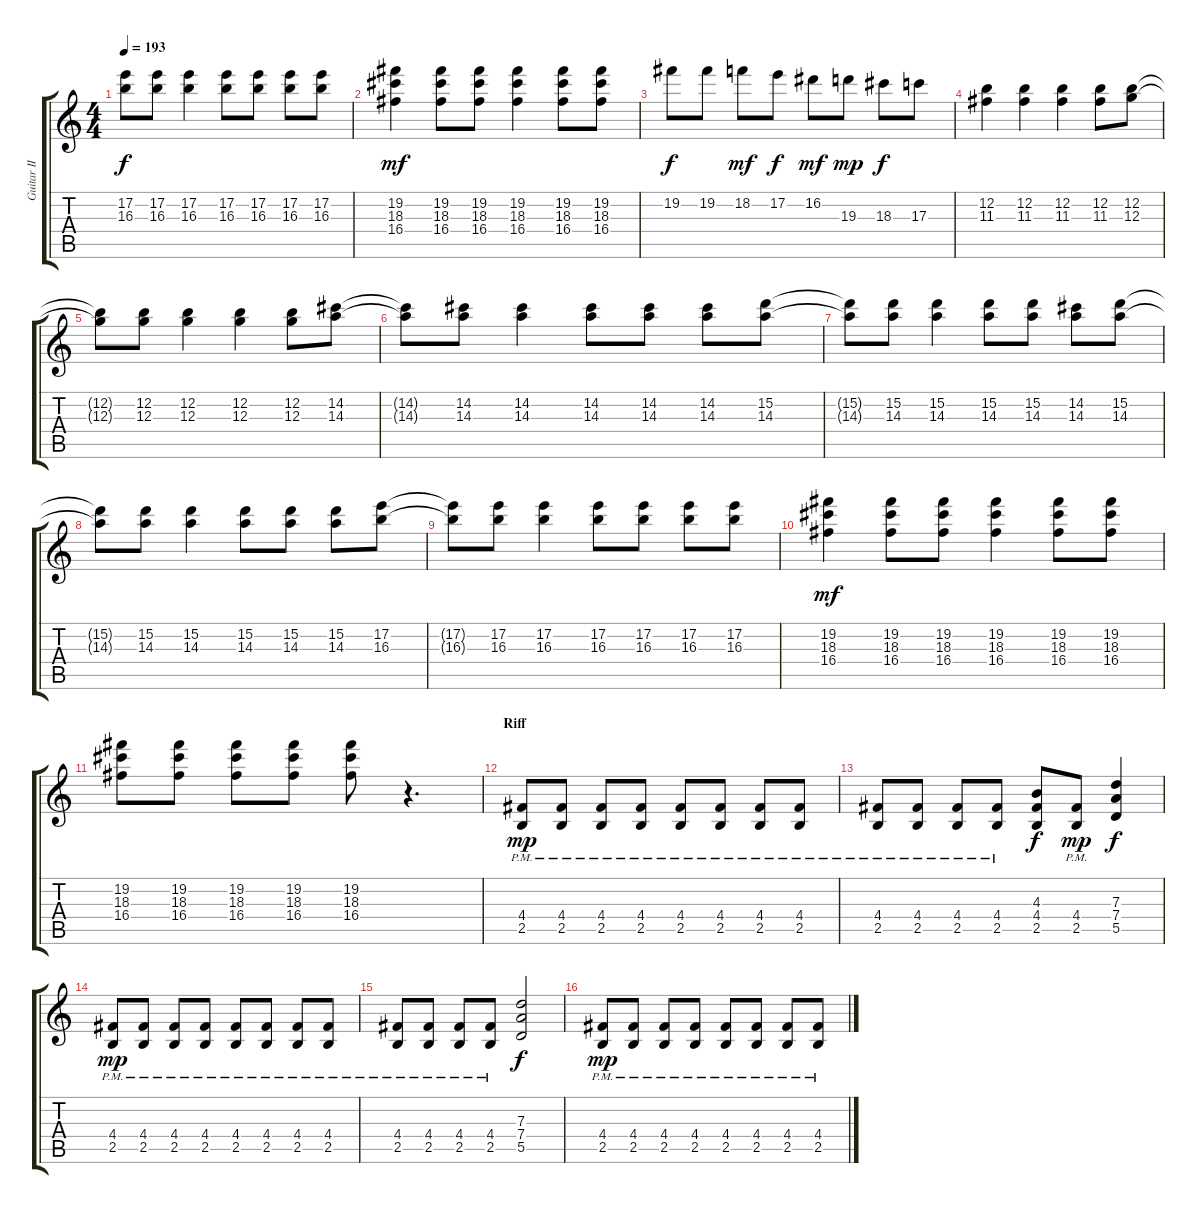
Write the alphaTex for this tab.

\track ("Guitar II" "Guitar II") {instrument distortionguitar}
\staff {score tabs}
\tuning (E4 B3 G3 D3 A2 E2) {hide}
\ts (4 4)
\tempo 193
\clef g2
\ks c
(17.2{t} 16.3{t}).8{dy f} (17.2 16.3).8 (17.2 16.3).4 (17.2 16.3).8 (17.2 16.3).8 (17.2 16.3).8 (17.2 16.3).8 |
(19.2 18.3 16.4).4{dy mf} (19.2 18.3 16.4).8 (19.2 18.3 16.4).8 (19.2 18.3 16.4).4 (19.2 18.3 16.4).8 (19.2 18.3 16.4).8 |
19.2.8{dy f} 19.2.8 18.2.8{dy mf} 17.2.8{dy f} 16.2.8{dy mf} 19.3.8{dy mp} 18.3.8{dy f} 17.3.8 |
(12.2 11.3).4 (12.2 11.3).4 (12.2 11.3).4 (12.2 11.3).8 (12.2 12.3).8 |
(12.2{t} 12.3{t}).8 (12.2 12.3).8 (12.2 12.3).4 (12.2 12.3).4 (12.2 12.3).8 (14.2 14.3).8 |
(14.2{t} 14.3{t}).8 (14.2 14.3).8 (14.2 14.3).4 (14.2 14.3).8 (14.2 14.3).8 (14.2 14.3).8 (15.2 14.3).8 |
(15.2{t} 14.3{t}).8 (15.2 14.3).8 (15.2 14.3).4 (15.2 14.3).8 (15.2 14.3).8 (14.2 14.3).8 (15.2 14.3).8 |
(15.2{t} 14.3{t}).8 (15.2 14.3).8 (15.2 14.3).4 (15.2 14.3).8 (15.2 14.3).8 (15.2 14.3).8 (17.2 16.3).8 |
(17.2{t} 16.3{t}).8 (17.2 16.3).8 (17.2 16.3).4 (17.2 16.3).8 (17.2 16.3).8 (17.2 16.3).8 (17.2 16.3).8 |
(19.2 18.3 16.4).4{dy mf} (19.2 18.3 16.4).8 (19.2 18.3 16.4).8 (19.2 18.3 16.4).4 (19.2 18.3 16.4).8 (19.2 18.3 16.4).8 |
(19.2 18.3 16.4).8 (19.2 18.3 16.4).8 (19.2 18.3 16.4).8 (19.2 18.3 16.4).8 (19.2 18.3 16.4).8 r.4{d} |
\section ("" "Riff")
(4.4{pm} 2.5{pm}).8{dy mp} (4.4{pm} 2.5{pm}).8 (4.4{pm} 2.5{pm}).8 (4.4{pm} 2.5{pm}).8 (4.4{pm} 2.5{pm}).8 (4.4{pm} 2.5{pm}).8 (4.4{pm} 2.5{pm}).8 (4.4{pm} 2.5{pm}).8 |
(4.4{pm} 2.5{pm}).8 (4.4{pm} 2.5{pm}).8 (4.4{pm} 2.5{pm}).8 (4.4{pm} 2.5{pm}).8 (4.3 4.4 2.5).8{dy f} (4.4{pm} 2.5{pm}).8{dy mp} (7.3 7.4 5.5).4{dy f} |
(4.4{pm} 2.5{pm}).8{dy mp} (4.4{pm} 2.5{pm}).8 (4.4{pm} 2.5{pm}).8 (4.4{pm} 2.5{pm}).8 (4.4{pm} 2.5{pm}).8 (4.4{pm} 2.5{pm}).8 (4.4{pm} 2.5{pm}).8 (4.4{pm} 2.5{pm}).8 |
(4.4{pm} 2.5{pm}).8 (4.4{pm} 2.5{pm}).8 (4.4{pm} 2.5{pm}).8 (4.4{pm} 2.5{pm}).8 (7.3 7.4 5.5).2{dy f} |
(4.4{pm} 2.5{pm}).8{dy mp} (4.4{pm} 2.5{pm}).8 (4.4{pm} 2.5{pm}).8 (4.4{pm} 2.5{pm}).8 (4.4{pm} 2.5{pm}).8 (4.4{pm} 2.5{pm}).8 (4.4{pm} 2.5{pm}).8 (4.4{pm} 2.5{pm}).8
